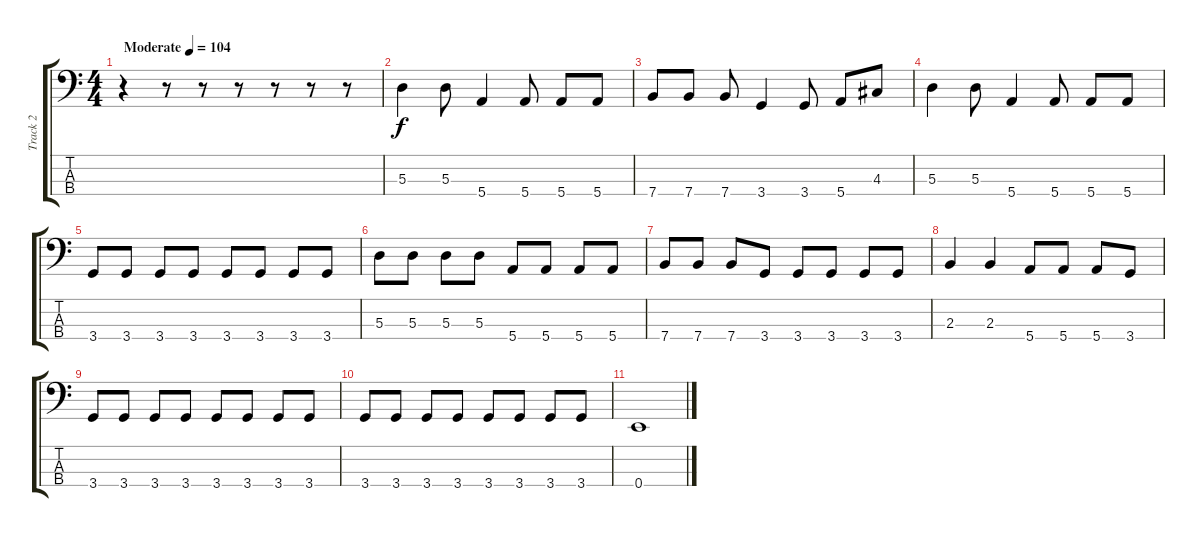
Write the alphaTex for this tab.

\track ("Track 2" "Track 2") {instrument electricbassfinger}
\staff {score tabs}
\tuning (G2 D2 A1 E1) {hide}
\ts (4 4)
\tempo (104 "Moderate")
\clef f4
\ks c
r.4{dy f instrument electricbassfinger} r.8 r.8 r.8 r.8 r.8 r.8 |
5.3.4 5.3.8 5.4.4 5.4.8 5.4.8 5.4.8 |
7.4.8 7.4.8 7.4.8 3.4.4 3.4.8 5.4.8 4.3.8 |
5.3.4 5.3.8 5.4.4 5.4.8 5.4.8 5.4.8 |
3.4.8 3.4.8 3.4.8 3.4.8 3.4.8 3.4.8 3.4.8 3.4.8 |
5.3.8 5.3.8 5.3.8 5.3.8 5.4.8 5.4.8 5.4.8 5.4.8 |
7.4.8 7.4.8 7.4.8 3.4.8 3.4.8 3.4.8 3.4.8 3.4.8 |
2.3.4 2.3.4 5.4.8 5.4.8 5.4.8 3.4.8 |
3.4.8 3.4.8 3.4.8 3.4.8 3.4.8 3.4.8 3.4.8 3.4.8 |
3.4.8 3.4.8 3.4.8 3.4.8 3.4.8 3.4.8 3.4.8 3.4.8 |
0.4.1
